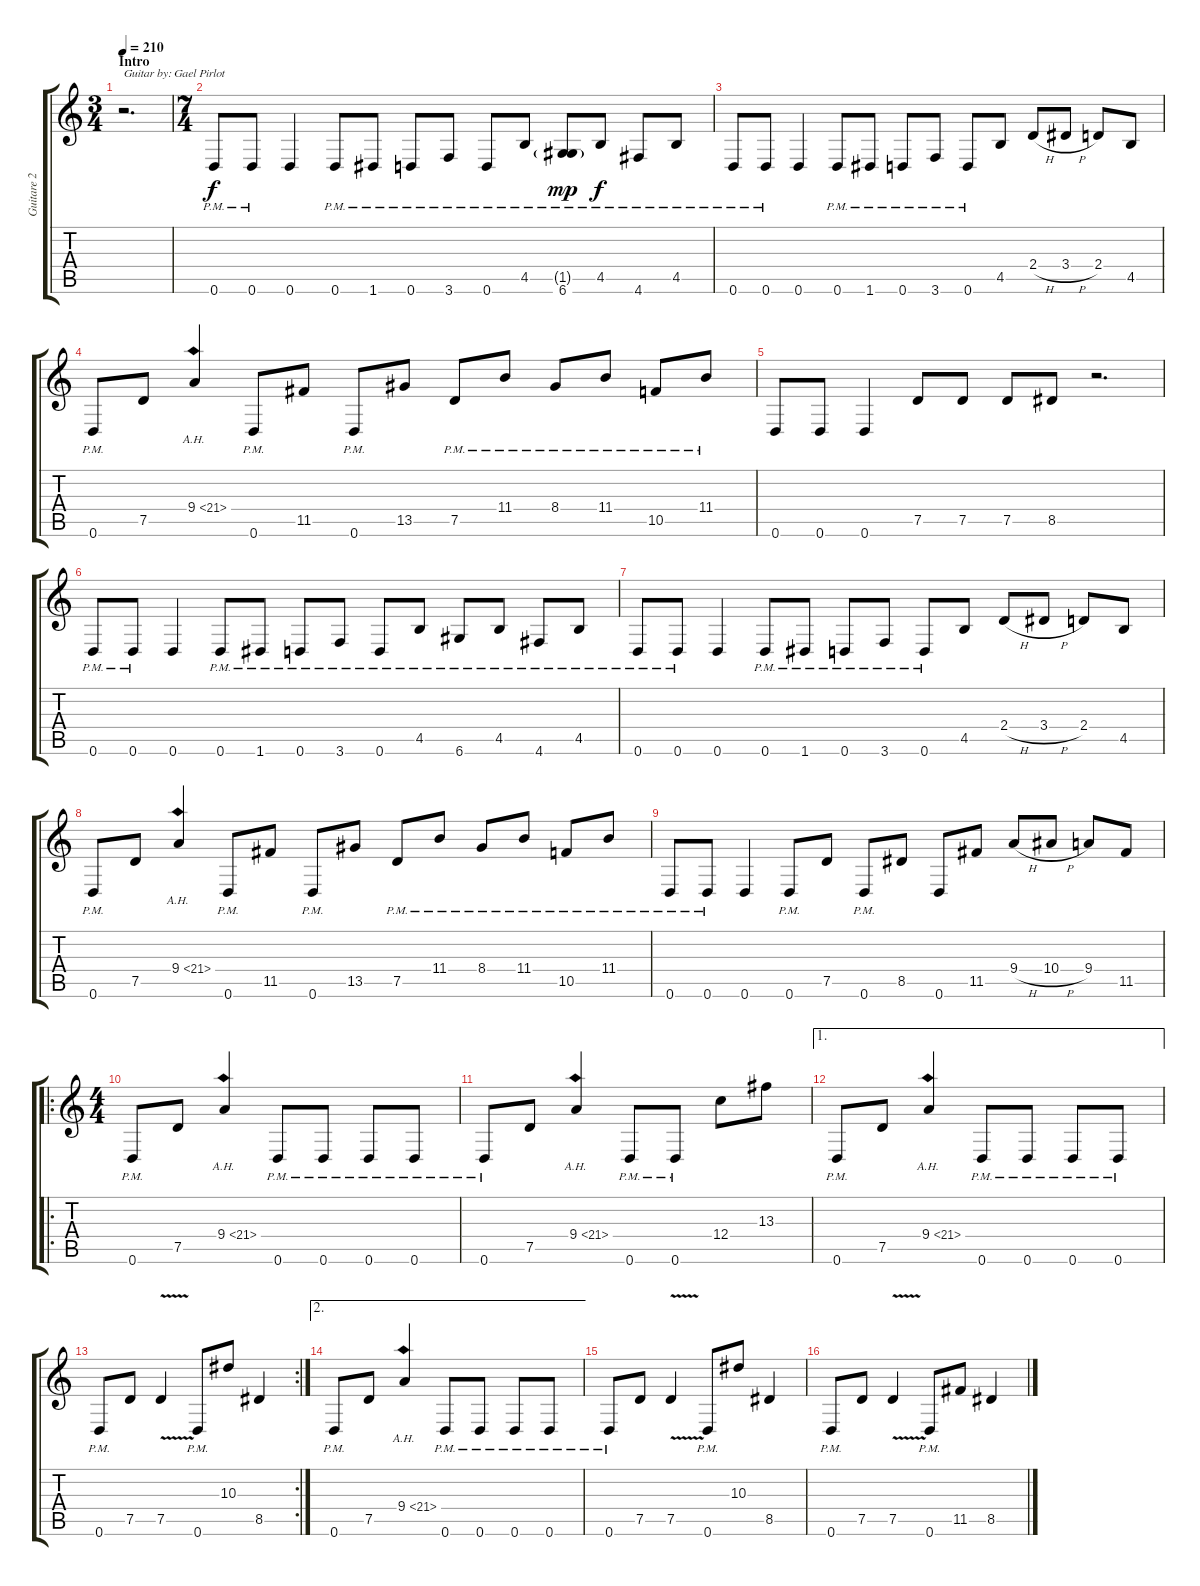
\track ("Guitare 2" "Guitare 2") {instrument distortionguitar}
\staff {score tabs}
\tuning (D4 A3 F3 C3 G2 D2) {hide}
\ts (3 4)
\section ("" "Intro")
\tempo 210
\clef g2
\ks c
r.2{d txt "Guitar by: Gael Pirlot" dy f instrument distortionguitar} |
\ts (7 4)
0.6{pm}.8 0.6{pm}.8 0.6.4 0.6{pm}.8 1.6{pm}.8 0.6{pm}.8 3.6{pm}.8 0.6{pm}.8 4.5{pm}.8 (1.5{g pm} 6.6{pm}).8{dy mp} 4.5{pm}.8{dy f} 4.6{pm}.8 4.5{pm}.8 |
0.6{pm}.8 0.6{pm}.8 0.6.4 0.6{pm}.8 1.6{pm}.8 0.6{pm}.8 3.6{pm}.8 0.6{pm}.8 4.5.8 2.4{h}.8 3.4{h}.8 2.4.8 4.5.8 |
0.6{pm}.8 7.5.8 9.4{ah 12}.4 0.6{pm}.8 11.5.8 0.6{pm}.8 13.5.8 7.5{pm}.8 11.4{pm}.8 8.4{pm}.8 11.4{pm}.8 10.5{pm}.8 11.4{pm}.8 |
0.6.8 0.6.8 0.6.4 7.5.8 7.5.8 7.5.8 8.5.8 r.2{d} |
0.6{pm}.8 0.6{pm}.8 0.6.4 0.6{pm}.8 1.6{pm}.8 0.6{pm}.8 3.6{pm}.8 0.6{pm}.8 4.5{pm}.8 6.6{pm}.8 4.5{pm}.8 4.6{pm}.8 4.5{pm}.8 |
0.6{pm}.8 0.6{pm}.8 0.6.4 0.6{pm}.8 1.6{pm}.8 0.6{pm}.8 3.6{pm}.8 0.6{pm}.8 4.5.8 2.4{h}.8 3.4{h}.8 2.4.8 4.5.8 |
0.6{pm}.8 7.5.8 9.4{ah 12}.4 0.6{pm}.8 11.5.8 0.6{pm}.8 13.5.8 7.5{pm}.8 11.4{pm}.8 8.4{pm}.8 11.4{pm}.8 10.5{pm}.8 11.4{pm}.8 |
0.6{pm}.8 0.6{pm}.8 0.6.4 0.6{pm}.8 7.5.8 0.6{pm}.8 8.5.8 0.6.8 11.5.8 9.4{h}.8 10.4{h}.8 9.4.8 11.5.8 |
\ro
\ts (4 4)
0.6{pm}.8 7.5.8 9.4{ah 12}.4 0.6{pm}.8 0.6{pm}.8 0.6{pm}.8 0.6{pm}.8 |
0.6{pm}.8 7.5.8 9.4{ah 12}.4 0.6{pm}.8 0.6{pm}.8 12.4.8 13.3.8 |
\ae 1
0.6{pm}.8 7.5.8 9.4{ah 12}.4 0.6{pm}.8 0.6{pm}.8 0.6{pm}.8 0.6{pm}.8 |
\rc 2
0.6{pm}.8 7.5.8 7.5{v}.4 0.6{pm}.8 10.3.8 8.5.4 |
\ae 2
0.6{pm}.8 7.5.8 9.4{ah 12}.4 0.6{pm}.8 0.6{pm}.8 0.6{pm}.8 0.6{pm}.8 |
0.6{pm}.8 7.5.8 7.5{v}.4 0.6{pm}.8 10.3.8 8.5.4 |
0.6{pm}.8 7.5.8 7.5{v}.4 0.6{pm}.8 11.5.8 8.5.4
